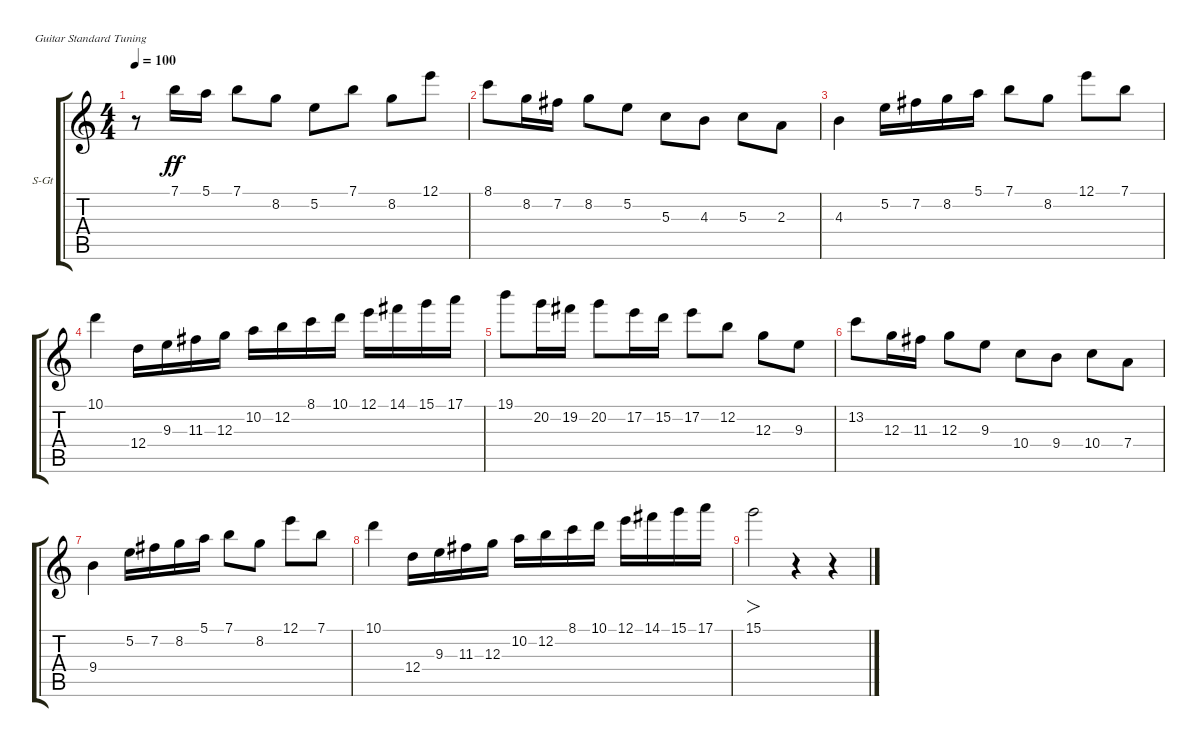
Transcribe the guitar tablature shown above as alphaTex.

\defaultSystemsLayout 4
\bracketExtendMode groupsimilarinstruments
\firstSystemTrackNameOrientation horizontal
\otherSystemsTrackNameOrientation horizontal
\track ("Violin" "S-Gt") {instrument acousticguitarsteel}
\staff {score tabs}
\tuning (E4 B3 G3 D3 A2 E2)
\ts (4 4)
\tempo 100
\clef g2
\scale
0.485477
\ks c
r.8{dy ff instrument acousticguitarsteel} 7.1.16 5.1.16 7.1.8 8.2.8 5.2.8 7.1.8 8.2.8 12.1.8 |
\scale
0.257261 8.1.8 8.2.16 7.2.16 8.2.8 5.2.8 5.3.8 4.3.8 5.3.8 2.3.8 |
\scale
0.257261 4.3.4 5.2.16 7.2.16 8.2.16 5.1.16 7.1.8 8.2.8 12.1.8 7.1.8 |
\scale
0.333333 10.1.4 12.4.16 9.3.16 11.3.16 12.3.16 10.2.16 12.2.16 8.1.16 10.1.16 12.1.16 14.1.16 15.1.16 17.1.16 |
\scale
0.333333 19.1.8 20.2.16 19.2.16 20.2.8 17.2.16 15.2.16 17.2.8 12.2.8 12.3.8 9.3.8 |
\scale
0.333333 13.2.8 12.3.16 11.3.16 12.3.8 9.3.8 10.4.8 9.4.8 10.4.8 7.4.8 |
\scale
0.333333 9.4.4 5.2.16 7.2.16 8.2.16 5.1.16 7.1.8 8.2.8 12.1.8 7.1.8 |
\scale
0.333333 10.1.4 12.4.16 9.3.16 11.3.16 12.3.16 10.2.16 12.2.16 8.1.16 10.1.16 12.1.16 14.1.16 15.1.16 17.1.16 |
\scale
0.333333 15.1.2{fo} r.4 r.4 |
\scale
0.333333 |
\scale
0.333333 |
\scale
0.333333 |
\scale
0.333333 |
\scale
0.333333 |
\scale
0.333333
